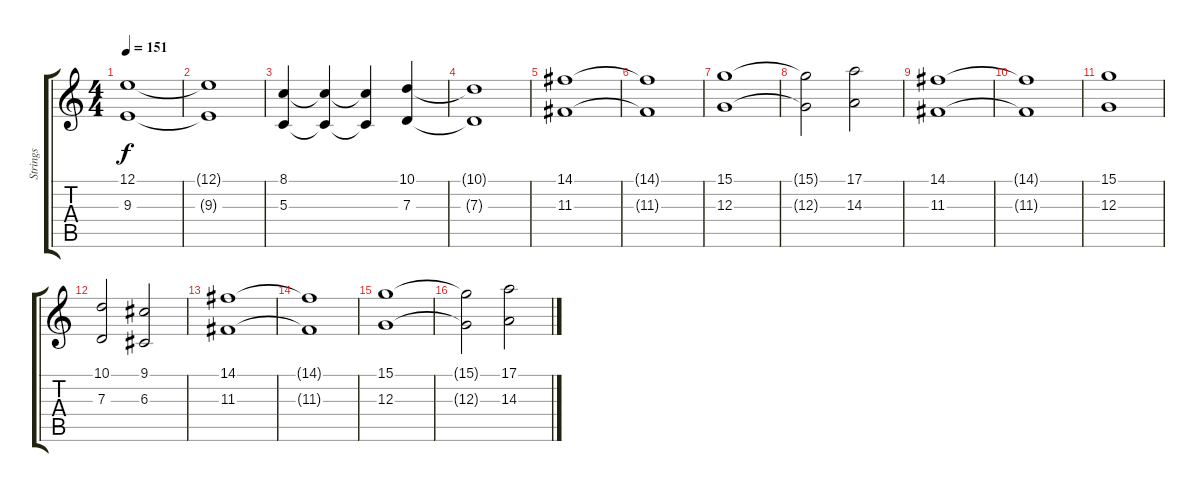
\track ("Strings" "Strings") {instrument stringensemble1}
\staff {score tabs}
\tuning (E4 B3 G3 D3 A2 E2) {hide}
\ts (4 4)
\tempo 151
\clef g2
\ks c
(12.1 9.3).1{dy f} |
(12.1{t} 9.3{t}).1 |
(8.1 5.3).4 (8.1{t} 5.3{t}).4 (8.1{t} 5.3{t}).4 (10.1 7.3).4 |
(10.1{t} 7.3{t}).1 |
(14.1 11.3).1 |
(14.1{t} 11.3{t}).1 |
(15.1 12.3).1 |
(15.1{t} 12.3{t}).2 (17.1 14.3).2 |
(14.1 11.3).1 |
(14.1{t} 11.3{t}).1 |
(15.1 12.3).1 |
(10.1 7.3).2 (9.1 6.3).2 |
(14.1 11.3).1 |
(14.1{t} 11.3{t}).1 |
(15.1 12.3).1 |
(15.1{t} 12.3{t}).2 (17.1 14.3).2
